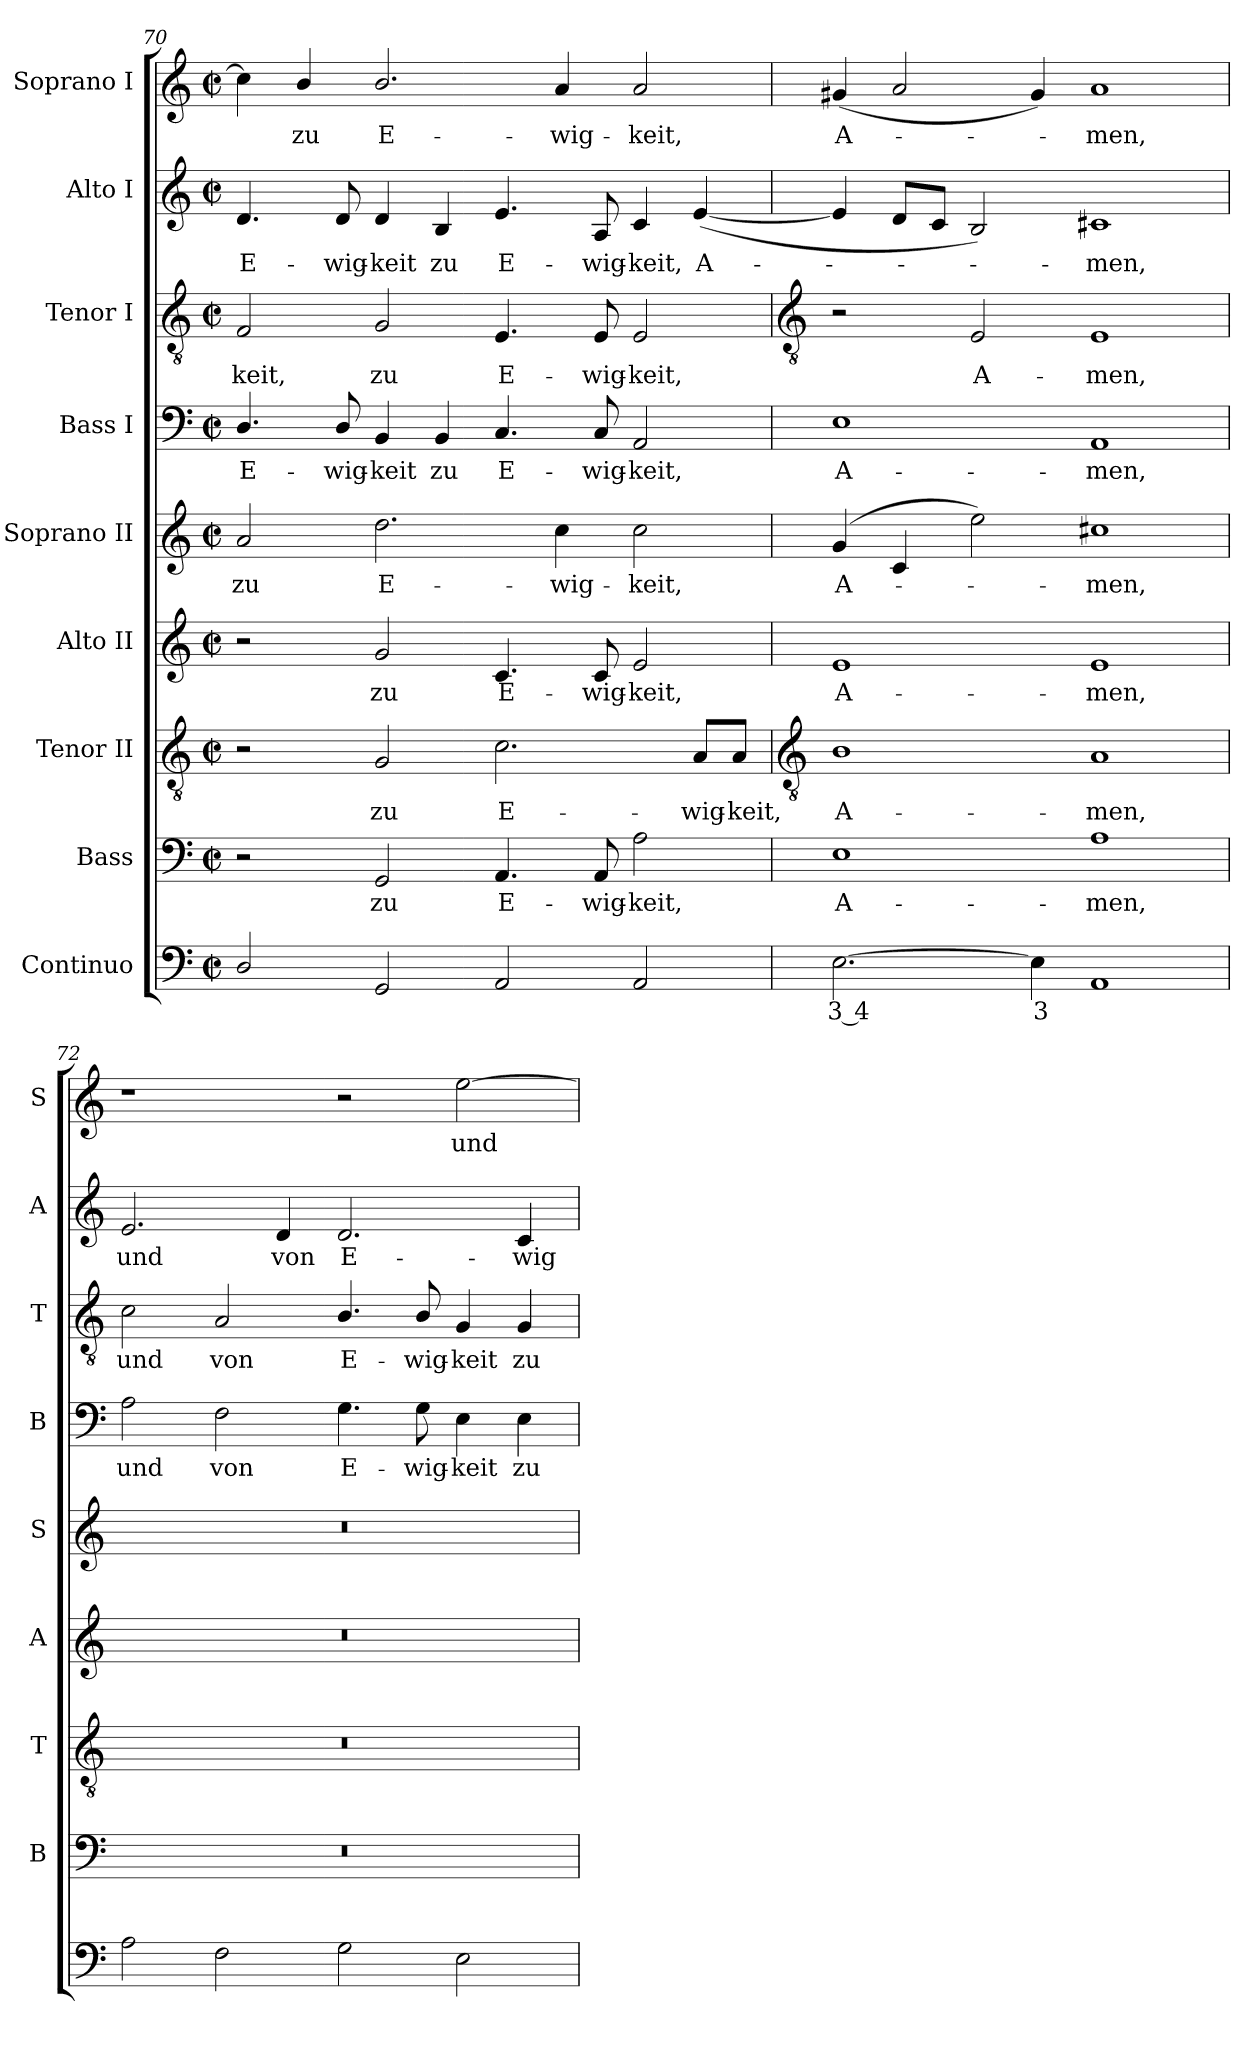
**kern	**text	**kern	**text	**kern	**text	**kern	**text	**kern	**text	**kern	**text	**kern	**text	**kern	**text	**kern	**text
*part9	*part9	*part8	*part8	*part7	*part7	*part6	*part6	*part5	*part5	*part4	*part4	*part3	*part3	*part2	*part2	*part1	*part1
*staff9	*staff9	*staff8	*staff8	*staff7	*staff7	*staff6	*staff6	*staff5	*staff5	*staff4	*staff4	*staff3	*staff3	*staff2	*staff2	*staff1	*staff1
*I"Continuo	*	*I"Bass	*	*I"Tenor II	*	*I"Alto II	*	*I"Soprano II	*	*I"Bass I	*	*I"Tenor I	*	*I"Alto I	*	*I"Soprano I	*
*	*	*I'B	*	*I'T	*	*I'A	*	*I'S	*	*I'B	*	*I'T	*	*I'A	*	*I'S	*
*clefF4	*	*clefF4	*	*clefGv2	*	*clefG2	*	*clefG2	*	*clefF4	*	*clefGv2	*	*clefG2	*	*clefG2	*
*k[]	*	*k[]	*	*k[]	*	*k[]	*	*k[]	*	*k[]	*	*k[]	*	*k[]	*	*k[]	*
*C:	*	*C:	*	*C:	*	*C:	*	*C:	*	*C:	*	*C:	*	*C:	*	*C:	*
*M4/2	*	*M4/2	*	*M4/2	*	*M4/2	*	*M4/2	*	*M4/2	*	*M4/2	*	*M4/2	*	*M4/2	*
*met(c|)	*	*met(c|)	*	*met(c|)	*	*met(c|)	*	*met(c|)	*	*met(c|)	*	*met(c|)	*	*met(c|)	*	*met(c|)	*
=70	=70	=70	=70	=70	=70	=70	=70	=70	=70	=70	=70	=70	=70	=70	=70	=70	=70
!	!	!	!	!	!	!	!	!	!LO:LY:b	!	!LO:LY:b	!	!LO:LY:b	!	!LO:LY:b	!	!
2D/	.	2r	.	2r	.	2r	.	2a	zu	4.D/	E-	2F	-keit,	4.d	E-	4cc]	.
!	!	!	!	!	!	!	!	!	!	!	!	!	!	!	!	!	!LO:LY:b
.	.	.	.	.	.	.	.	.	.	.	.	.	.	.	.	4b/	zu
!	!	!	!	!	!	!	!	!	!	!	!LO:LY:b	!	!	!	!LO:LY:b	!	!
.	.	.	.	.	.	.	.	.	.	8D/	-wig-	.	.	8d	-wig-	.	.
!	!	!	!LO:LY:b	!	!LO:LY:b	!	!LO:LY:b	!	!LO:LY:b	!	!LO:LY:b	!	!LO:LY:b	!	!LO:LY:b	!	!LO:LY:b
2GG	.	2GG	zu	2G	zu	2g	zu	2.dd	E-	4BB	-keit	2G	zu	4d	-keit	2.b/	E-
!	!	!	!	!	!	!	!	!	!	!	!LO:LY:b	!	!	!	!LO:LY:b	!	!
.	.	.	.	.	.	.	.	.	.	4BB	zu	.	.	4B	zu	.	.
!	!	!	!LO:LY:b	!	!LO:LY:b	!	!LO:LY:b	!	!	!	!LO:LY:b	!	!LO:LY:b	!	!LO:LY:b	!	!
2AA	.	4.AA	E-	2.c	E-	4.c	E-	.	.	4.C	E-	4.E	E-	4.e	E-	.	.
!	!	!	!	!	!	!	!	!	!LO:LY:b	!	!	!	!	!	!	!	!LO:LY:b
.	.	.	.	.	.	.	.	4cc	-wig-	.	.	.	.	.	.	4a	-wig-
!	!	!	!LO:LY:b	!	!	!	!LO:LY:b	!	!	!	!LO:LY:b	!	!LO:LY:b	!	!LO:LY:b	!	!
.	.	8AA	-wig-	.	.	8c	-wig-	.	.	8C	-wig-	8E	-wig-	8A	-wig-	.	.
!	!	!	!LO:LY:b	!	!	!	!LO:LY:b	!	!LO:LY:b	!	!LO:LY:b	!	!LO:LY:b	!	!LO:LY:b	!	!LO:LY:b
2AA	.	2A	-keit,	.	.	2e	-keit,	2cc	-keit,	2AA	-keit,	2E	-keit,	4c	-keit,	2a	-keit,
!	!	!	!	!	!LO:LY:b	!	!	!	!	!	!	!	!	!	!LO:LY:b	!	!
.	.	.	.	8A/L	-wig-	.	.	.	.	.	.	.	.	(<[4e	A-	.	.
!	!	!	!	!	!LO:LY:b	!	!	!	!	!	!	!	!	!	!	!	!
.	.	.	.	8A/J	-keit,	.	.	.	.	.	.	.	.	.	.	.	.
!!LO:LB:g=z
=71	=71	=71	=71	=71	=71	=71	=71	=71	=71	=71	=71	=71	=71	=71	=71	=71	=71
*	*	*	*	*clefGv2	*	*	*	*	*	*	*	*clefGv2	*	*	*	*	*
!	!LO:LY:b	!	!LO:LY:b	!	!LO:LY:b	!	!LO:LY:b	!	!LO:LY:b	!	!LO:LY:b	!	!	!	!	!	!LO:LY:b
[2.E	3 4	1E	A-	1B	A-	1e	A-	(>4g	A-	1E	A-	2r	.	4e]	.	(<4g#X	A-
.	.	.	.	.	.	.	.	4c	.	.	.	.	.	8dL	.	2a	.
.	.	.	.	.	.	.	.	.	.	.	.	.	.	8cJ	.	.	.
!	!	!	!	!	!	!	!	!	!	!	!	!	!LO:LY:b	!	!	!	!
.	.	.	.	.	.	.	.	2ee)	.	.	.	2E	A-	2B)	.	.	.
!	!LO:LY:b	!	!	!	!	!	!	!	!	!	!	!	!	!	!	!	!
4E]	3	.	.	.	.	.	.	.	.	.	.	.	.	.	.	4g#)	.
!	!	!	!LO:LY:b	!	!LO:LY:b	!	!LO:LY:b	!	!LO:LY:b	!	!LO:LY:b	!	!LO:LY:b	!	!LO:LY:b	!	!LO:LY:b
1AA	.	1A	-men,	1A	-men,	1e	-men,	1cc#X	men,	1AA	-men,	1E	-men,	1c#X	men,	1a	men,
=72	=72	=72	=72	=72	=72	=72	=72	=72	=72	=72	=72	=72	=72	=72	=72	=72	=72
!	!	!	!	!	!	!	!	!	!	!	!LO:LY:b	!	!LO:LY:b	!	!LO:LY:b	!	!
2A	.	0r	.	0r	.	0r	.	0r	.	2A	und	2c	und	2.e	und	1r	.
!	!	!	!	!	!	!	!	!	!	!	!LO:LY:b	!	!LO:LY:b	!	!	!	!
2F	.	.	.	.	.	.	.	.	.	2F	von	2A	von	.	.	.	.
!	!	!	!	!	!	!	!	!	!	!	!	!	!	!	!LO:LY:b	!	!
.	.	.	.	.	.	.	.	.	.	.	.	.	.	4d	von	.	.
!	!	!	!	!	!	!	!	!	!	!	!LO:LY:b	!	!LO:LY:b	!	!LO:LY:b	!	!
2G	.	.	.	.	.	.	.	.	.	4.G	E-	4.B/	E-	2.d	E-	2r	.
!	!	!	!	!	!	!	!	!	!	!	!LO:LY:b	!	!LO:LY:b	!	!	!	!
.	.	.	.	.	.	.	.	.	.	8G	-wig-	8B/	-wig-	.	.	.	.
!	!	!	!	!	!	!	!	!	!	!	!LO:LY:b	!	!LO:LY:b	!	!	!	!LO:LY:b
2E	.	.	.	.	.	.	.	.	.	4E	-keit	4G	-keit	.	.	[2ee	und
!	!	!	!	!	!	!	!	!	!	!	!LO:LY:b	!	!LO:LY:b	!	!LO:LY:b	!	!
.	.	.	.	.	.	.	.	.	.	4E	zu	4G	zu	4c	-wig-	.	.
=	=	=	=	=	=	=	=	=	=	=	=	=	=	=	=	=	=
*-	*-	*-	*-	*-	*-	*-	*-	*-	*-	*-	*-	*-	*-	*-	*-	*-	*-
